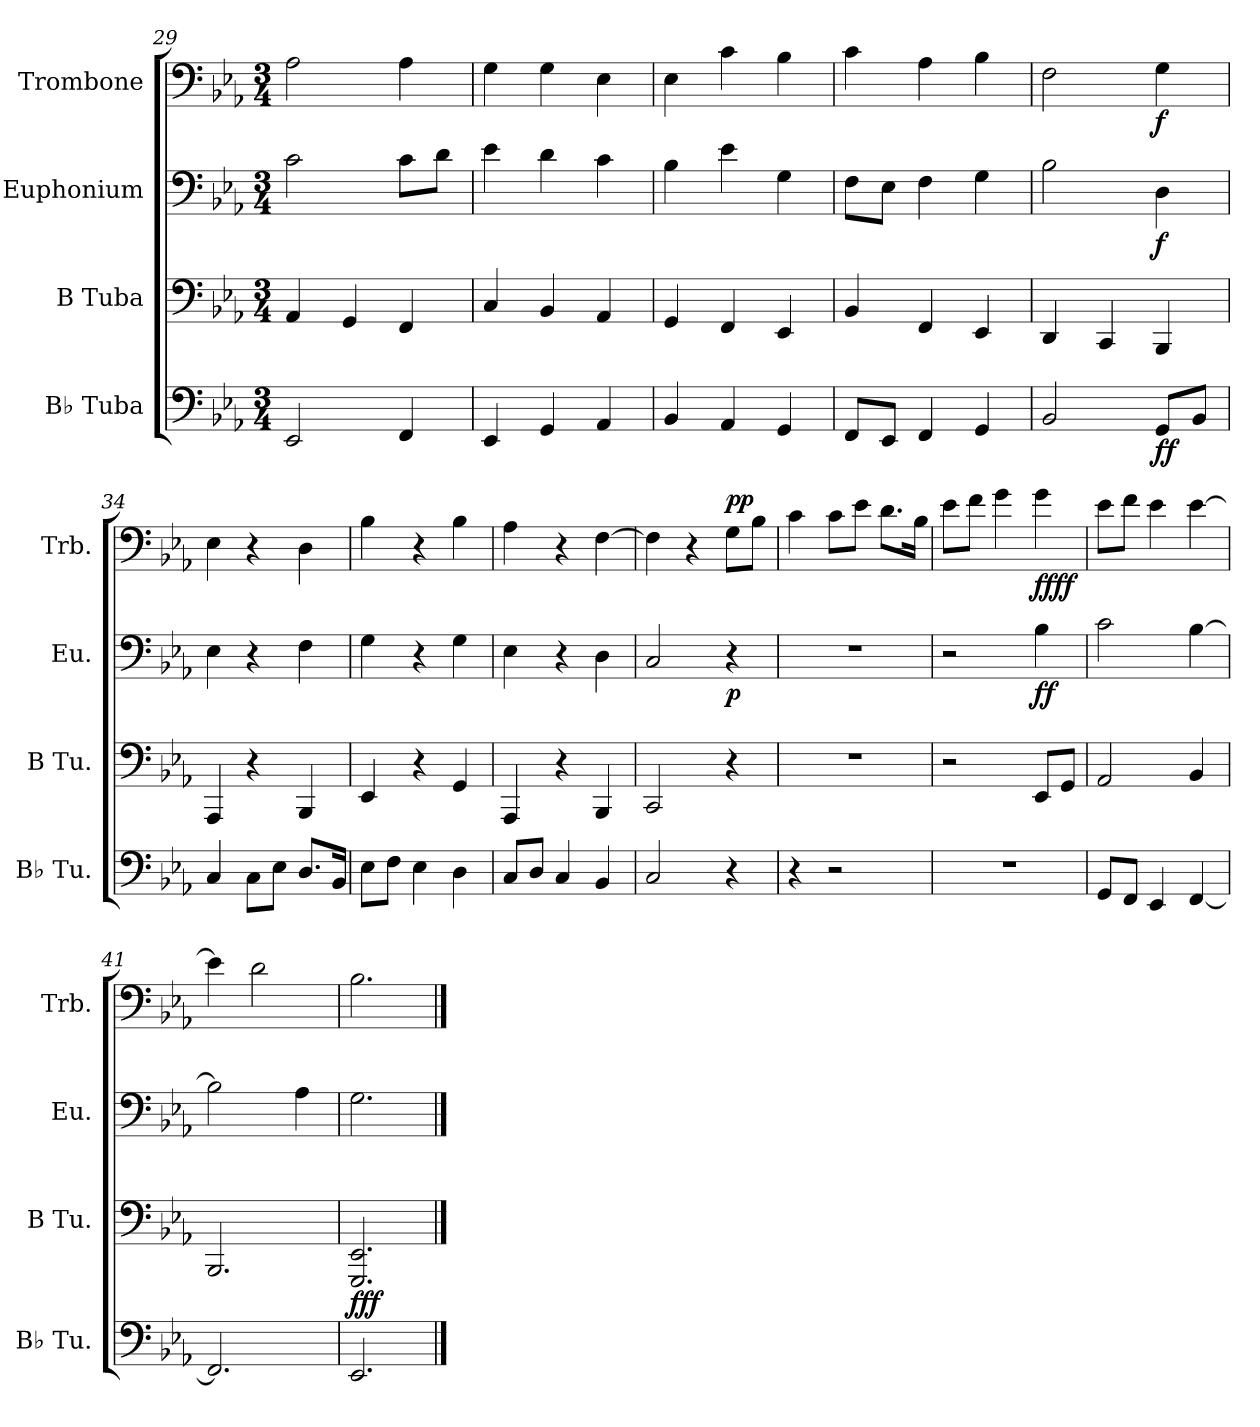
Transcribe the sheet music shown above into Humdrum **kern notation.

**kern	**dynam	**kern	**dynam	**kern	**dynam	**kern	**dynam
*part4	*part4	*part3	*part3	*part2	*part2	*part1	*part1
*staff4	*staff4	*staff3	*staff3	*staff2	*staff2	*staff1	*staff1
*I"B♭ Tuba	*	*I"B Tuba	*	*I"Euphonium	*	*I"Trombone	*
*I'B♭ Tu.	*	*I'B Tu.	*	*I'Eu.	*	*I'Trb.	*
*clefF4	*	*clefF4	*	*clefF4	*	*clefF4	*
*k[b-e-a-]	*	*k[b-e-a-]	*	*k[b-e-a-]	*	*k[b-e-a-]	*
*M3/4	*	*M3/4	*	*M3/4	*	*M3/4	*
=29	=29	=29	=29	=29	=29	=29	=29
2EE-/	.	4AA-/	.	2c\	.	2A-\	.
.	.	4GG/	.	.	.	.	.
4FF/	.	4FF/	.	8c\L	.	4A-\	.
.	.	.	.	8d\J	.	.	.
=30	=30	=30	=30	=30	=30	=30	=30
4EE-/	.	4C/	.	4e-\	.	4G\	.
4GG/	.	4BB-/	.	4d\	.	4G\	.
4AA-/	.	4AA-/	.	4c\	.	4E-\	.
=31	=31	=31	=31	=31	=31	=31	=31
4BB-/	.	4GG/	.	4B-\	.	4E-\	.
4AA-/	.	4FF/	.	4e-\	.	4c\	.
4GG/	.	4EE-/	.	4G\	.	4B-\	.
!!LO:PB:g=z
=32	=32	=32	=32	=32	=32	=32	=32
8FF/L	.	4BB-/	.	8F\L	.	4c\	.
8EE-/J	.	.	.	8E-\J	.	.	.
4FF/	.	4FF/	.	4F\	.	4A-\	.
4GG/	.	4EE-/	.	4G\	.	4B-\	.
=33	=33	=33	=33	=33	=33	=33	=33
2BB-/	.	4DD/	.	2B-\	.	2F\	.
.	.	4CC/	.	.	.	.	.
!	!LO:DY:b	!	!	!	!LO:DY:b	!	!LO:DY:b
8GG/L	ff	4BBB-/	.	4D\	f	4G\	f
8BB-/J	.	.	.	.	.	.	.
=34	=34	=34	=34	=34	=34	=34	=34
4C/	.	4AAA-/	.	4E-\	.	4E-\	.
8C\L	.	4r	.	4r	.	4r	.
8E-\J	.	.	.	.	.	.	.
8.D/L	.	4BBB-/	.	4F\	.	4D\	.
16BB-/Jk	.	.	.	.	.	.	.
=35	=35	=35	=35	=35	=35	=35	=35
8E-\L	.	4EE-/	.	4G\	.	4B-\	.
8F\J	.	.	.	.	.	.	.
4E-\	.	4r	.	4r	.	4r	.
4D\	.	4GG/	.	4G\	.	4B-\	.
=36	=36	=36	=36	=36	=36	=36	=36
8C/L	.	4AAA-/	.	4E-\	.	4A-\	.
8D/J	.	.	.	.	.	.	.
4C/	.	4r	.	4r	.	4r	.
4BB-/	.	4BBB-/	.	4D\	.	[4F\	.
=37	=37	=37	=37	=37	=37	=37	=37
2C/	.	2CC/	.	2C/	.	4F\]	.
.	.	.	.	.	.	4r	.
!	!	!	!	!	!LO:DY:b	!	!LO:DY:a
!	!	!	!	!	!	!	!LO:DY:n=1:b
4r	.	4r	.	4r	p	8G\L	p p
.	.	.	.	.	.	8B-\J	.
=38	=38	=38	=38	=38	=38	=38	=38
4r	.	2.r	.	2.r	.	4c\	.
2r	.	.	.	.	.	8c\L	.
.	.	.	.	.	.	8e-\J	.
.	.	.	.	.	.	8.d\L	.
.	.	.	.	.	.	16B-\Jk	.
!!LO:LB:g=z
=39	=39	=39	=39	=39	=39	=39	=39
2.r	.	2r	.	2r	.	8e-\L	.
.	.	.	.	.	.	8f\J	.
.	.	.	.	.	.	4g\	.
!	!	!	!	!	!LO:DY:b	!	!LO:DY:b
!	!	!	!	!	!	!	!LO:DY:n=1:b
.	.	8EE-/L	.	4B-\	ff	4g\	ff ff
.	.	8GG/J	.	.	.	.	.
=40	=40	=40	=40	=40	=40	=40	=40
8GG/L	.	2AA-/	.	2c\	.	8e-\L	.
8FF/J	.	.	.	.	.	8f\J	.
4EE-/	.	.	.	.	.	4e-\	.
[4FF/	.	4BB-/	.	[4B-\	.	[4e-\	.
=41	=41	=41	=41	=41	=41	=41	=41
2.FF/]	.	2.BBB-/	.	2B-\]	.	4e-\]	.
.	.	.	.	.	.	2d\	.
.	.	.	.	4A-\	.	.	.
=42	=42	=42	=42	=42	=42	=42	=42
!	!	!	!LO:DY:b	!	!	!	!
2.EE-/	.	2.GGG/ 2.EE-/	fff	2.G\	.	2.B-\	.
==	==	==	==	==	==	==	==
*-	*-	*-	*-	*-	*-	*-	*-
